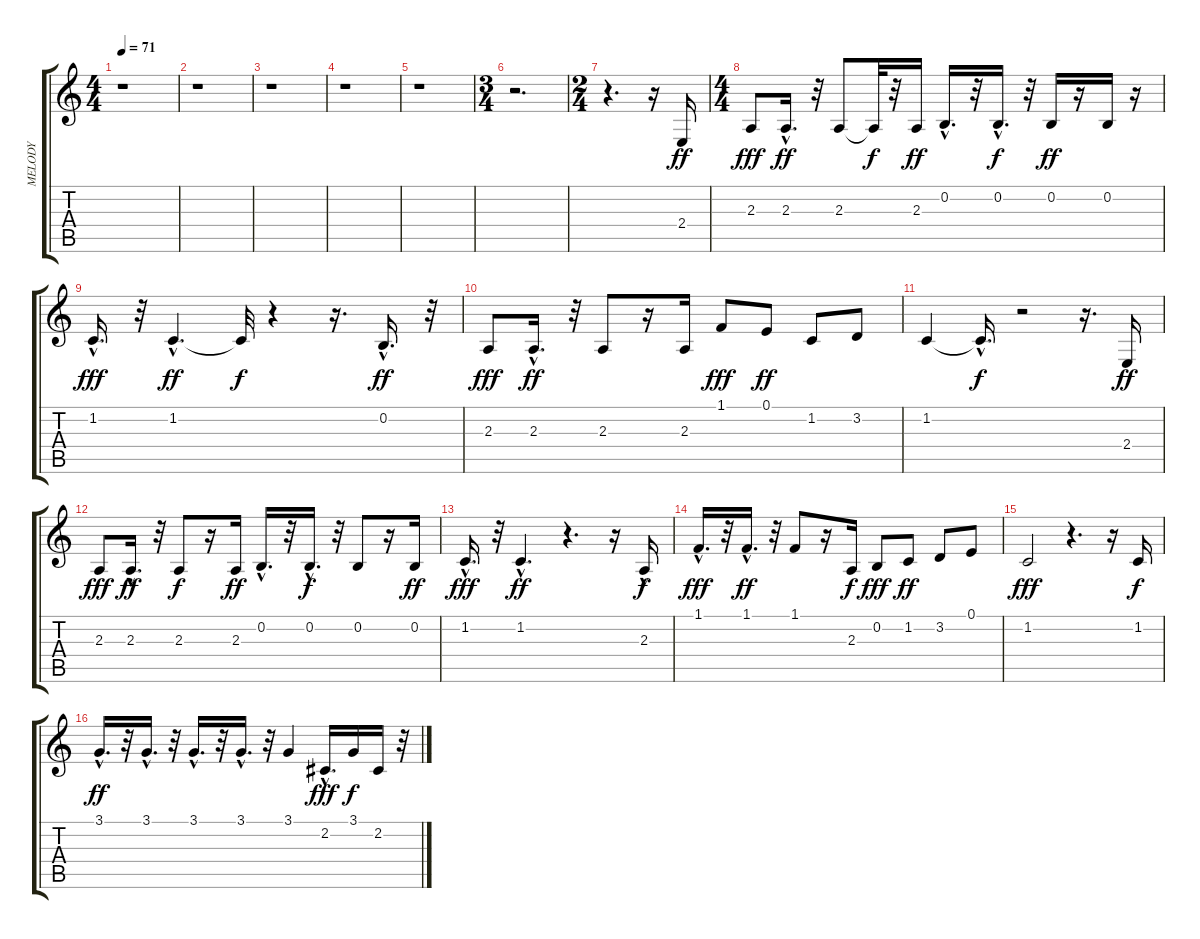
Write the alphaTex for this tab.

\track ("MELODY" "MELODY") {instrument pad4choir}
\staff {score tabs}
\tuning (E4 B3 G3 D3 A2 E2) {hide}
\ts (4 4)
\tempo 71
\clef g2
\ks c
r.1{dy ff instrument pad4choir} |
r.1 |
r.1 |
r.1 |
r.1 |
\ts (3 4)
r.2{d} |
\ts (2 4)
r.4{d} r.16 2.4.16 |
\ts (4 4)
2.3.8{dy fff} 2.3{hac}.16{d dy ff} r.32 2.3.8 2.3{t}.32{dy f} r.32 2.3.16{dy ff} 0.2{hac}.16{d} r.32 0.2{hac}.16{d dy f} r.32 0.2.16{dy ff} r.16 0.2.16 r.16 |
1.2{hac}.16{d dy fff} r.32 1.2{hac}.4{d dy ff} 1.2{t}.32{dy f} r.4 r.16{d} 0.2{hac}.16{d dy ff} r.32 |
2.3.8{dy fff} 2.3{hac}.16{d dy ff} r.32 2.3.8 r.16 2.3.16 1.1.8{dy fff} 0.1.8{dy ff} 1.2.8 3.2.8 |
1.2.4 1.2{hac t}.16{d dy f} r.2 r.16{d} 2.4.16{dy ff} |
2.3.8{dy fff} 2.3{hac}.16{d dy ff} r.32 2.3.8{dy f} r.16 2.3.16{dy ff} 0.2{hac}.16{d} r.32 0.2{hac}.16{d dy f} r.32 0.2.8 r.16 0.2.16{dy ff} |
1.2{hac}.16{d dy fff} r.32 1.2{hac}.4{d dy ff} r.4{d} r.16 2.3{hac}.16{dy f} |
1.1{hac}.16{d dy fff} r.32 1.1{hac}.16{d dy ff} r.32 1.1.8 r.16 2.3.16{dy f} 0.2.8{dy fff} 1.2.8{dy ff} 3.2.8 0.1.8 |
1.2.2{dy fff} r.4{d} r.16 1.2.16{dy f} |
3.1{hac}.16{d dy ff} r.32 3.1{hac}.16{d} r.32 3.1{hac}.16{d} r.32 3.1{hac}.16{d} r.32 3.1.4 2.2{hac}.16{d dy fff} 3.1.16{dy f} 2.2.16 r.32
